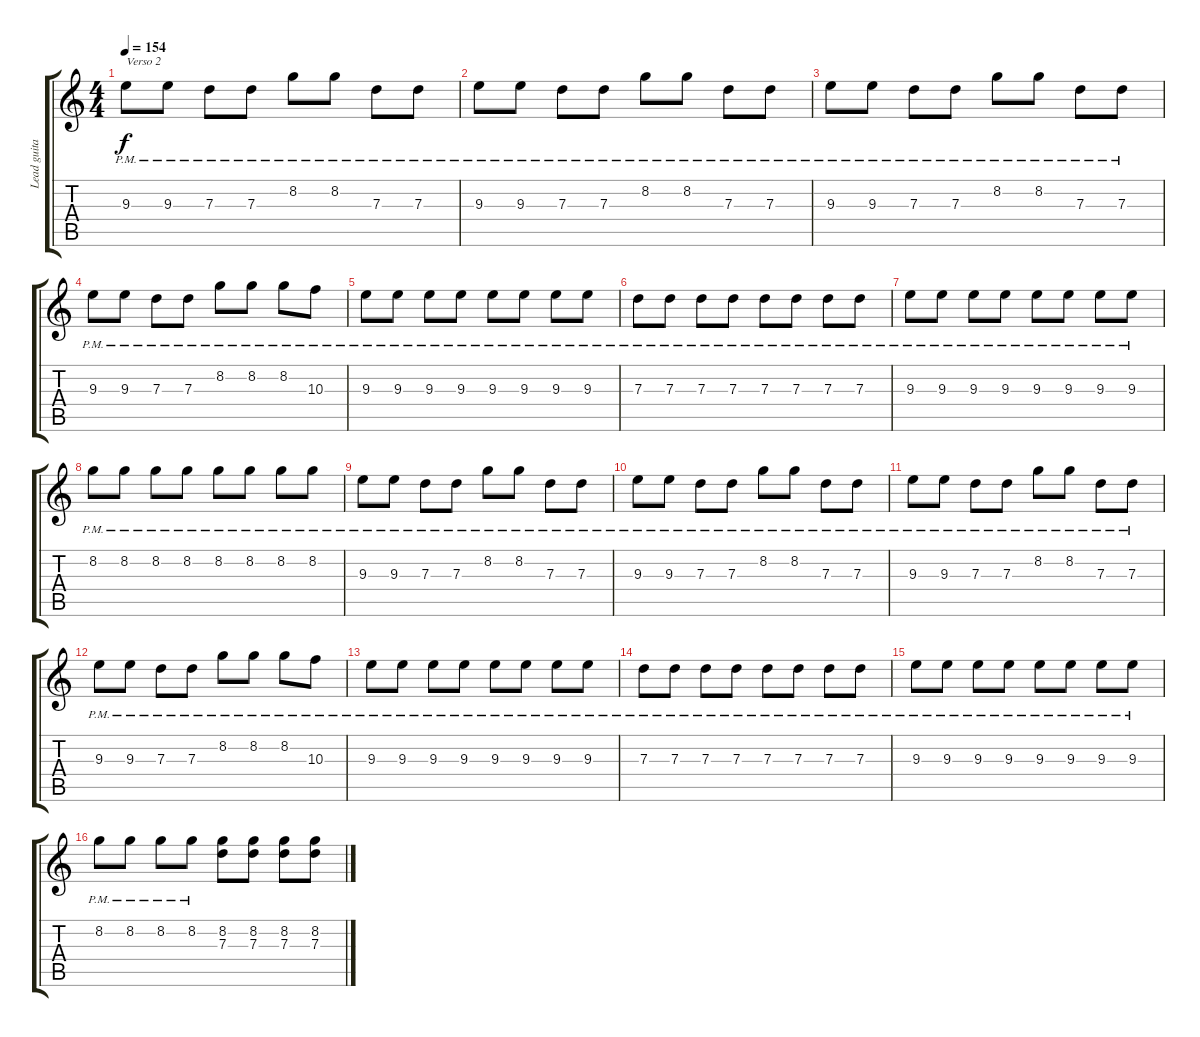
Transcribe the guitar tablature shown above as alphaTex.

\track ("Lead guitar" "Lead guita") {instrument distortionguitar}
\staff {score tabs}
\tuning (E4 B3 G3 D3 A2 E2) {hide}
\ts (4 4)
\tempo 154
\clef g2
\ks c
9.3{pm}.8{txt "Verso 2" dy f} 9.3{pm}.8 7.3{pm}.8 7.3{pm}.8 8.2{pm}.8 8.2{pm}.8 7.3{pm}.8 7.3{pm}.8 |
9.3{pm}.8 9.3{pm}.8 7.3{pm}.8 7.3{pm}.8 8.2{pm}.8 8.2{pm}.8 7.3{pm}.8 7.3{pm}.8 |
9.3{pm}.8 9.3{pm}.8 7.3{pm}.8 7.3{pm}.8 8.2{pm}.8 8.2{pm}.8 7.3{pm}.8 7.3{pm}.8 |
9.3{pm}.8 9.3{pm}.8 7.3{pm}.8 7.3{pm}.8 8.2{pm}.8 8.2{pm}.8 8.2{pm}.8 10.3{pm}.8 |
9.3{pm}.8 9.3{pm}.8 9.3{pm}.8 9.3{pm}.8 9.3{pm}.8 9.3{pm}.8 9.3{pm}.8 9.3{pm}.8 |
7.3{pm}.8 7.3{pm}.8 7.3{pm}.8 7.3{pm}.8 7.3{pm}.8 7.3{pm}.8 7.3{pm}.8 7.3{pm}.8 |
9.3{pm}.8 9.3{pm}.8 9.3{pm}.8 9.3{pm}.8 9.3{pm}.8 9.3{pm}.8 9.3{pm}.8 9.3{pm}.8 |
8.2{pm}.8 8.2{pm}.8 8.2{pm}.8 8.2{pm}.8 8.2{pm}.8 8.2{pm}.8 8.2{pm}.8 8.2{pm}.8 |
9.3{pm}.8 9.3{pm}.8 7.3{pm}.8 7.3{pm}.8 8.2{pm}.8 8.2{pm}.8 7.3{pm}.8 7.3{pm}.8 |
9.3{pm}.8 9.3{pm}.8 7.3{pm}.8 7.3{pm}.8 8.2{pm}.8 8.2{pm}.8 7.3{pm}.8 7.3{pm}.8 |
9.3{pm}.8 9.3{pm}.8 7.3{pm}.8 7.3{pm}.8 8.2{pm}.8 8.2{pm}.8 7.3{pm}.8 7.3{pm}.8 |
9.3{pm}.8 9.3{pm}.8 7.3{pm}.8 7.3{pm}.8 8.2{pm}.8 8.2{pm}.8 8.2{pm}.8 10.3{pm}.8 |
9.3{pm}.8 9.3{pm}.8 9.3{pm}.8 9.3{pm}.8 9.3{pm}.8 9.3{pm}.8 9.3{pm}.8 9.3{pm}.8 |
7.3{pm}.8 7.3{pm}.8 7.3{pm}.8 7.3{pm}.8 7.3{pm}.8 7.3{pm}.8 7.3{pm}.8 7.3{pm}.8 |
9.3{pm}.8 9.3{pm}.8 9.3{pm}.8 9.3{pm}.8 9.3{pm}.8 9.3{pm}.8 9.3{pm}.8 9.3{pm}.8 |
8.2{pm}.8 8.2{pm}.8 8.2{pm}.8 8.2{pm}.8 (8.2 7.3).8 (8.2 7.3).8 (8.2 7.3).8 (8.2 7.3).8
